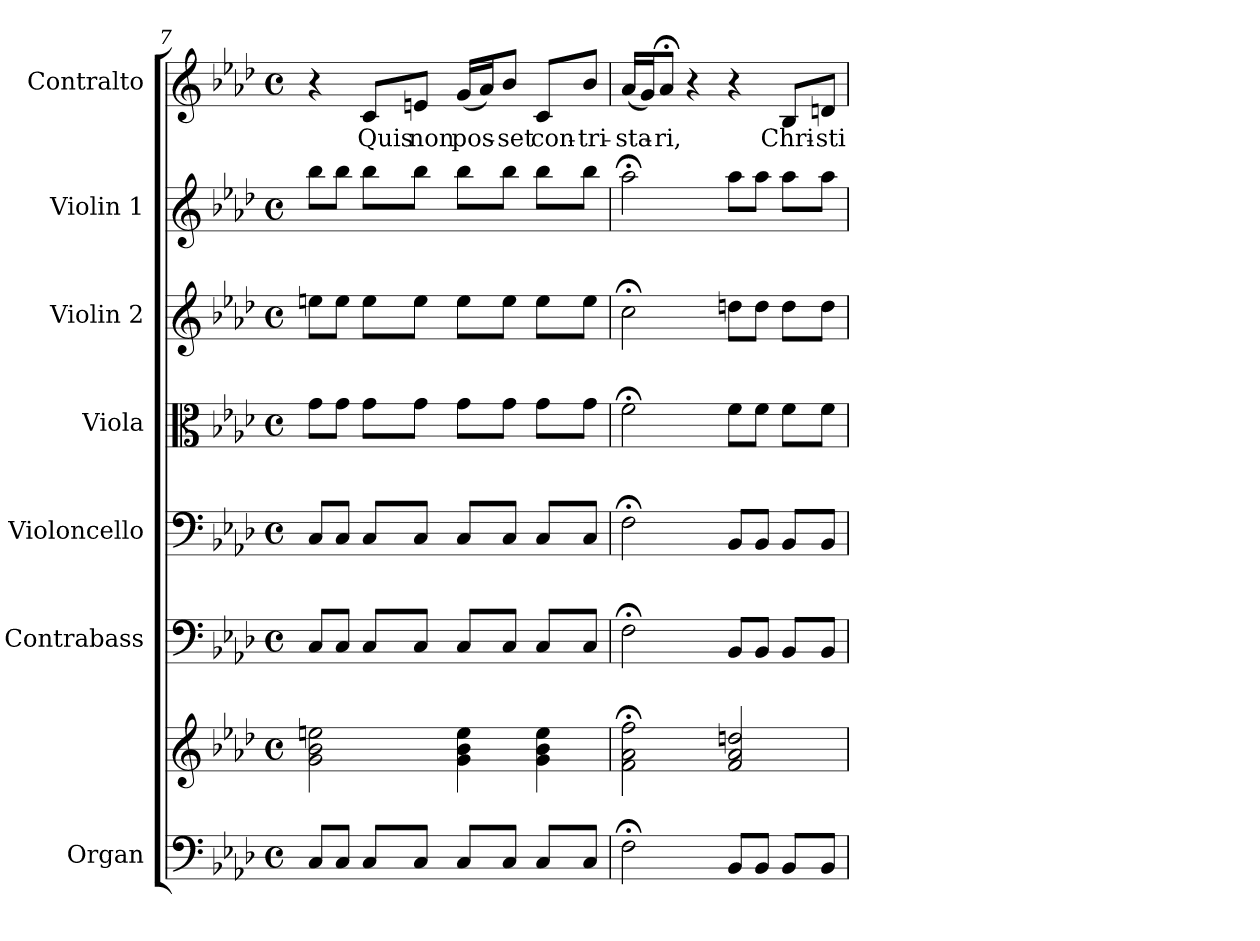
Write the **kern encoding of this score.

**kern	**kern	**kern	**kern	**kern	**kern	**kern	**kern	**text
*part7	*part7	*part6	*part5	*part4	*part3	*part2	*part1	*part1
*staff8	*staff7	*staff6	*staff5	*staff4	*staff3	*staff2	*staff1	*staff1
*I"Organ	*	*I"Contrabass	*I"Violoncello	*I"Viola	*I"Violin 2	*I"Violin 1	*I"Contralto	*
*I'Org.	*	*I'Cb.	*I'Vc.	*I'Vla.	*I'Vln. 2	*I'Vln. 1	*I'C.	*
*clefF4	*clefG2	*clefF4	*clefF4	*clefC3	*clefG2	*clefG2	*clefG2	*
*	*	*ITrd7c12	*	*	*	*	*	*
*k[b-e-a-d-]	*k[b-e-a-d-]	*k[b-e-a-d-]	*k[b-e-a-d-]	*k[b-e-a-d-]	*k[b-e-a-d-]	*k[b-e-a-d-]	*k[b-e-a-d-]	*
*f:	*f:	*f:	*f:	*f:	*f:	*f:	*f:	*
*M4/4	*M4/4	*M4/4	*M4/4	*M4/4	*M4/4	*M4/4	*M4/4	*
*met(c)	*met(c)	*met(c)	*met(c)	*met(c)	*met(c)	*met(c)	*met(c)	*
=7	=7	=7	=7	=7	=7	=7	=7	=7
8Ci/L	2gi\ 2b-i 2eeni	8CCi/L	8Ci/L	8gi\L	8eeni\L	8bb-i\L	4r	.
8Ci/J	.	8CCi/J	8Ci/J	8gi\J	8eei\J	8bb-i\J	.	.
!	!	!	!	!	!	!	!	!LO:LY:b:color=#000000
8Ci/L	.	8CCi/L	8Ci/L	8gi\L	8eei\L	8bb-i\L	8ci/L	Quis
!	!	!	!	!	!	!	!	!LO:LY:b:color=#000000
8Ci/J	.	8CCi/J	8Ci/J	8gi\J	8eei\J	8bb-i\J	8eni/J	non
!	!	!	!	!	!	!	!	!LO:LY:b:color=#000000
8Ci/L	4gi\ 4b-i 4eei	8CCi/L	8Ci/L	8gi\L	8eei\L	8bb-i\L	(16gi/LL	pos-
.	.	.	.	.	.	.	16a-i/J)	.
!	!	!	!	!	!	!	!	!LO:LY:b:color=#000000
8Ci/J	.	8CCi/J	8Ci/J	8gi\J	8eei\J	8bb-i\J	8b-i/J	-set
!	!	!	!	!	!	!	!	!LO:LY:b:color=#000000
8Ci/L	4gi\ 4b-i 4eei	8CCi/L	8Ci/L	8gi\L	8eei\L	8bb-i\L	8ci/L	con-
!	!	!	!	!	!	!	!	!LO:LY:b:color=#000000
8Ci/J	.	8CCi/J	8Ci/J	8gi\J	8eei\J	8bb-i\J	8b-i/J	-tri-
=8	=8	=8	=8	=8	=8	=8	=8	=8
!	!	!	!	!	!	!	!	!LO:LY:b:color=#000000
2F;i\	2fi\; 2a-i; 2ffi;	2FF;i\	2F;i\	2f;i\	2cc;i\	2aa-;i\	(16a-i/LL	-sta-
.	.	.	.	.	.	.	16gi/J)	.
!	!	!	!	!	!	!	!	!LO:LY:b:color=#000000
.	.	.	.	.	.	.	8a-;i/J	-ri,
.	.	.	.	.	.	.	4r	.
8BB-i/L	2fi/ 2a-i 2ddni	8BBB-i/L	8BB-i/L	8fi\L	8ddni\L	8aa-i\L	4r	.
8BB-i/J	.	8BBB-i/J	8BB-i/J	8fi\J	8ddi\J	8aa-i\J	.	.
!	!	!	!	!	!	!	!	!LO:LY:b:color=#000000
8BB-i/L	.	8BBB-i/L	8BB-i/L	8fi\L	8ddi\L	8aa-i\L	8B-i/L	Chri-
!	!	!	!	!	!	!	!	!LO:LY:b:color=#000000
8BB-i/J	.	8BBB-i/J	8BB-i/J	8fi\J	8ddi\J	8aa-i\J	8dni/J	-sti
=	=	=	=	=	=	=	=	=
*-	*-	*-	*-	*-	*-	*-	*-	*-
